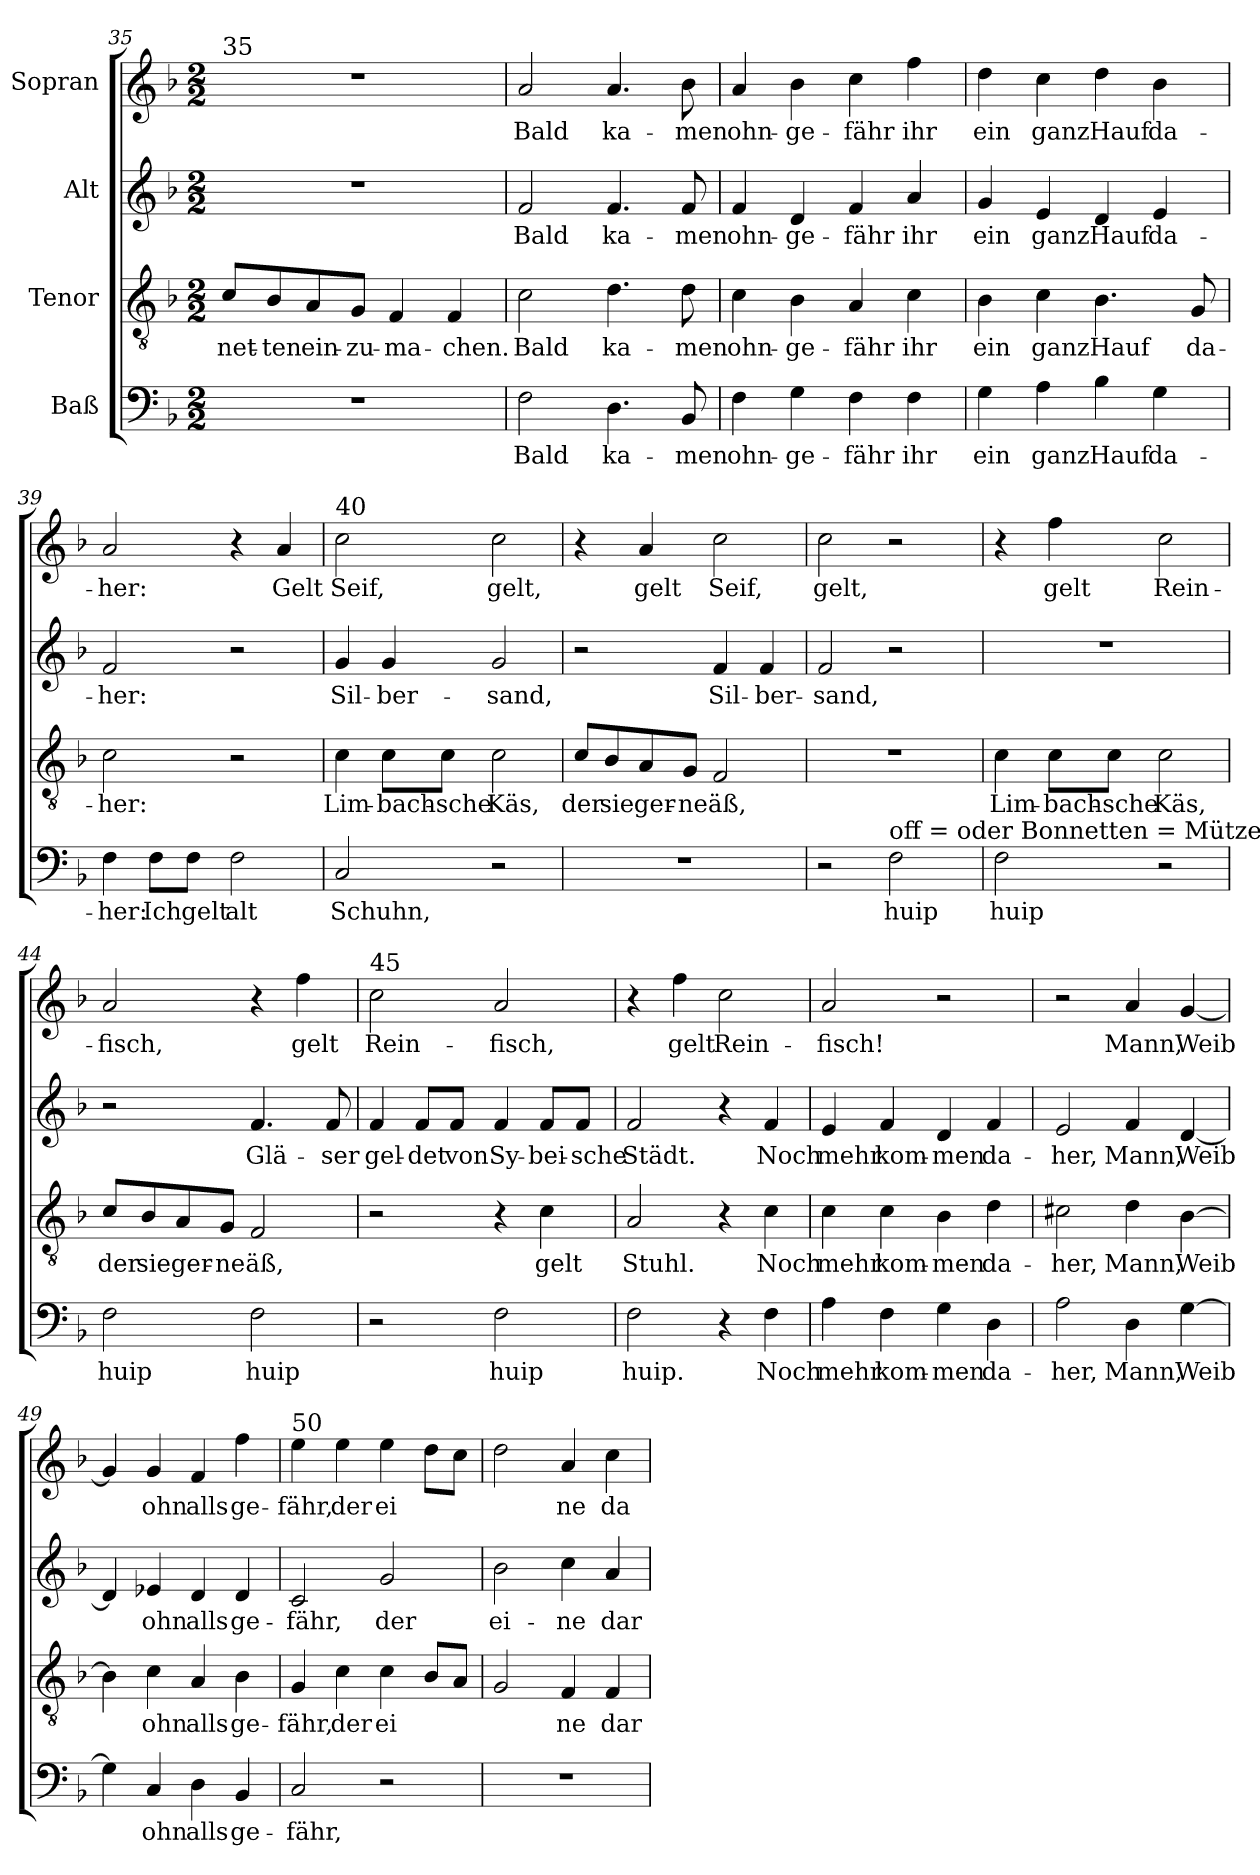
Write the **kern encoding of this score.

**kern	**text	**kern	**text	**kern	**text	**kern	**text
*part4	*part4	*part3	*part3	*part2	*part2	*part1	*part1
*staff4	*staff4	*staff3	*staff3	*staff2	*staff2	*staff1	*staff1
*I"Baß	*	*I"Tenor	*	*I"Alt	*	*I"Sopran	*
*clefF4	*	*clefGv2	*	*clefG2	*	*clefG2	*
*k[b-]	*	*k[b-]	*	*k[b-]	*	*k[b-]	*
*M2/2	*	*M2/2	*	*M2/2	*	*M2/2	*
=35	=35	=35	=35	=35	=35	=35	=35
!	!	!	!	!	!	!LO:TX:a:t=35	!
!	!	!	!LO:LY:b	!	!	!	!
1r	.	8c/L	net-	1r	.	1r	.
!	!	!	!LO:LY:b	!	!	!	!
.	.	8B-/	ten	.	.	.	.
!	!	!	!LO:LY:b	!	!	!	!
.	.	8A/	ein-	.	.	.	.
!	!	!	!LO:LY:b	!	!	!	!
.	.	8G/J	zu-	.	.	.	.
!	!	!	!LO:LY:b	!	!	!	!
.	.	4F/	ma-	.	.	.	.
!	!	!	!LO:LY:b	!	!	!	!
.	.	4F/	chen.	.	.	.	.
=36	=36	=36	=36	=36	=36	=36	=36
!	!LO:LY:b	!	!LO:LY:b	!	!LO:LY:b	!	!LO:LY:b
2F\	Bald	2c\	Bald	2f/	Bald	2a/	Bald
!	!LO:LY:b	!	!LO:LY:b	!	!LO:LY:b	!	!LO:LY:b
4.D\	ka-	4.d\	ka-	4.f/	ka-	4.a/	ka-
!	!LO:LY:b	!	!LO:LY:b	!	!LO:LY:b	!	!LO:LY:b
8BB-/	men	8d\	men	8f/	men	8b-\	men
!!LO:LB:g=z
=37	=37	=37	=37	=37	=37	=37	=37
!	!LO:LY:b	!	!LO:LY:b	!	!LO:LY:b	!	!LO:LY:b
4F\	ohn-	4c\	ohn-	4f/	ohn-	4a/	ohn-
!	!LO:LY:b	!	!LO:LY:b	!	!LO:LY:b	!	!LO:LY:b
4G\	ge-	4B-\	ge-	4d/	ge-	4b-\	ge-
!	!LO:LY:b	!	!LO:LY:b	!	!LO:LY:b	!	!LO:LY:b
4F\	fähr	4A/	fähr	4f/	fähr	4cc\	fähr
!	!LO:LY:b	!	!LO:LY:b	!	!LO:LY:b	!	!LO:LY:b
4F\	ihr	4c\	ihr	4a/	ihr	4ff\	ihr
=38	=38	=38	=38	=38	=38	=38	=38
!	!LO:LY:b	!	!LO:LY:b	!	!LO:LY:b	!	!LO:LY:b
4G\	ein	4B-\	ein	4g/	ein	4dd\	ein
!	!LO:LY:b	!	!LO:LY:b	!	!LO:LY:b	!	!LO:LY:b
4A\	ganz	4c\	ganz	4e/	ganz	4cc\	ganz
!	!LO:LY:b	!	!LO:LY:b	!	!LO:LY:b	!	!LO:LY:b
4B-\	Hauf	4.B-\	Hauf	4d/	Hauf	4dd\	Hauf
!	!LO:LY:b	!	!	!	!LO:LY:b	!	!LO:LY:b
4G\	da-	.	.	4e/	da-	4b-\	da-
!	!	!	!LO:LY:b	!	!	!	!
.	.	8G/	da-	.	.	.	.
=39	=39	=39	=39	=39	=39	=39	=39
!	!LO:LY:b	!	!LO:LY:b	!	!LO:LY:b	!	!LO:LY:b
4F\	her:	2c\	her:	2f/	her:	2a/	her:
!	!LO:LY:b	!	!	!	!	!	!
8F\L	Ich	.	.	.	.	.	.
!	!LO:LY:b	!	!	!	!	!	!
8F\J	gelt	.	.	.	.	.	.
!	!LO:LY:b	!	!	!	!	!	!
2F\	alt	2r	.	2r	.	4r	.
!	!	!	!	!	!	!	!LO:LY:b
.	.	.	.	.	.	4a/	Gelt
=40	=40	=40	=40	=40	=40	=40	=40
!	!	!	!	!	!	!LO:TX:a:t=40	!
!	!LO:LY:b	!	!LO:LY:b	!	!LO:LY:b	!	!LO:LY:b
2C/	Schuhn,	4c\	Lim-	4g/	Sil-	2cc\	Seif,
!	!	!	!LO:LY:b	!	!LO:LY:b	!	!
.	.	8c\L	bach-	4g/	ber-	.	.
!	!	!	!LO:LY:b	!	!	!	!
.	.	8c\J	sche	.	.	.	.
!	!	!	!LO:LY:b	!	!LO:LY:b	!	!LO:LY:b
2r	.	2c\	Käs,	2g/	sand,	2cc\	gelt,
=41	=41	=41	=41	=41	=41	=41	=41
!	!	!	!LO:LY:b	!	!	!	!
1r	.	8c/L	der	2r	.	4r	.
!	!	!	!LO:LY:b	!	!	!	!
.	.	8B-/	sie	.	.	.	.
!	!	!	!LO:LY:b	!	!	!	!LO:LY:b
.	.	8A/	ger-	.	.	4a/	gelt
!	!	!	!LO:LY:b	!	!	!	!
.	.	8G/J	ne	.	.	.	.
!	!	!	!LO:LY:b	!	!LO:LY:b	!	!LO:LY:b
.	.	2F/	äß,	4f/	Sil-	2cc\	Seif,
!	!	!	!	!	!LO:LY:b	!	!
.	.	.	.	4f/	ber-	.	.
!!LO:LB:g=z
=42	=42	=42	=42	=42	=42	=42	=42
!	!	!	!	!	!LO:LY:b	!	!LO:LY:b
2r	.	1r	.	2f/	sand,	2cc\	gelt,
!LO:TX:a:t=off = oder     Bonnetten = Mützen     gelten = kaufen	!	!	!	!	!	!	!
!	!LO:LY:b	!	!	!	!	!	!
2F\	huip	.	.	2r	.	2r	.
=43	=43	=43	=43	=43	=43	=43	=43
!	!LO:LY:b	!	!LO:LY:b	!	!	!	!
2F\	huip	4c\	Lim-	1r	.	4r	.
!	!	!	!LO:LY:b	!	!	!	!LO:LY:b
.	.	8c\L	bach-	.	.	4ff\	gelt
!	!	!	!LO:LY:b	!	!	!	!
.	.	8c\J	sche	.	.	.	.
!	!	!	!LO:LY:b	!	!	!	!LO:LY:b
2r	.	2c\	Käs,	.	.	2cc\	Rein-
=44	=44	=44	=44	=44	=44	=44	=44
!	!LO:LY:b	!	!LO:LY:b	!	!	!	!LO:LY:b
2F\	huip	8c/L	der	2r	.	2a/	fisch,
!	!	!	!LO:LY:b	!	!	!	!
.	.	8B-/	sie	.	.	.	.
!	!	!	!LO:LY:b	!	!	!	!
.	.	8A/	ger-	.	.	.	.
!	!	!	!LO:LY:b	!	!	!	!
.	.	8G/J	ne	.	.	.	.
!	!LO:LY:b	!	!LO:LY:b	!	!LO:LY:b	!	!
2F\	huip	2F/	äß,	4.f/	Glä-	4r	.
!	!	!	!	!	!	!	!LO:LY:b
.	.	.	.	.	.	4ff\	gelt
!	!	!	!	!	!LO:LY:b	!	!
.	.	.	.	8f/	ser	.	.
=45	=45	=45	=45	=45	=45	=45	=45
!	!	!	!	!	!	!LO:TX:a:t=45	!
!	!	!	!	!	!LO:LY:b	!	!LO:LY:b
2r	.	2r	.	4f/	gel-	2cc\	Rein-
!	!	!	!	!	!LO:LY:b	!	!
.	.	.	.	8f/L	det	.	.
!	!	!	!	!	!LO:LY:b	!	!
.	.	.	.	8f/J	von	.	.
!	!LO:LY:b	!	!	!	!LO:LY:b	!	!LO:LY:b
2F\	huip	4r	.	4f/	Sy-	2a/	fisch,
!	!	!	!LO:LY:b	!	!LO:LY:b	!	!
.	.	4c\	gelt	8f/L	bei-	.	.
!	!	!	!	!	!LO:LY:b	!	!
.	.	.	.	8f/J	sche	.	.
=46	=46	=46	=46	=46	=46	=46	=46
!	!LO:LY:b	!	!LO:LY:b	!	!LO:LY:b	!	!
2F\	huip.	2A/	Stuhl.	2f/	Städt.	4r	.
!	!	!	!	!	!	!	!LO:LY:b
.	.	.	.	.	.	4ff\	gelt
!	!	!	!	!	!	!	!LO:LY:b
4r	.	4r	.	4r	.	2cc\	Rein-
!	!LO:LY:b	!	!LO:LY:b	!	!LO:LY:b	!	!
4F\	Noch	4c\	Noch	4f/	Noch	.	.
!!LO:PB:g=z
=47	=47	=47	=47	=47	=47	=47	=47
!	!LO:LY:b	!	!LO:LY:b	!	!LO:LY:b	!	!LO:LY:b
4A\	mehr	4c\	mehr	4e/	mehr	2a/	fisch!
!	!LO:LY:b	!	!LO:LY:b	!	!LO:LY:b	!	!
4F\	kom-	4c\	kom-	4f/	kom-	.	.
!	!LO:LY:b	!	!LO:LY:b	!	!LO:LY:b	!	!
4G\	men	4B-\	men	4d/	men	2r	.
!	!LO:LY:b	!	!LO:LY:b	!	!LO:LY:b	!	!
4D\	da-	4d\	da-	4f/	da-	.	.
=48	=48	=48	=48	=48	=48	=48	=48
!	!LO:LY:b	!	!LO:LY:b	!	!LO:LY:b	!	!
2A\	her,	2c#X\	her,	2e/	her,	2r	.
!	!LO:LY:b	!	!LO:LY:b	!	!LO:LY:b	!	!LO:LY:b
4D\	Mann,	4d\	Mann,	4f/	Mann,	4a/	Mann,
!	!LO:LY:b	!	!LO:LY:b	!	!LO:LY:b	!	!LO:LY:b
[4G\	Weib	[4B-\	Weib	[4d/	Weib	[4g/	Weib
=49	=49	=49	=49	=49	=49	=49	=49
4G\]	.	4B-\]	.	4d/]	.	4g/]	.
!	!LO:LY:b	!	!LO:LY:b	!	!LO:LY:b	!	!LO:LY:b
4C/	ohn	4c\	ohn	4e-X/	ohn	4g/	ohn
!	!LO:LY:b	!	!LO:LY:b	!	!LO:LY:b	!	!LO:LY:b
4D\	alls	4A/	alls	4d/	alls	4f/	alls
!	!LO:LY:b	!	!LO:LY:b	!	!LO:LY:b	!	!LO:LY:b
4BB-/	ge-	4B-\	ge-	4d/	ge-	4ff\	ge-
=50	=50	=50	=50	=50	=50	=50	=50
!	!	!	!	!	!	!LO:TX:a:t=50	!
!	!LO:LY:b	!	!LO:LY:b	!	!LO:LY:b	!	!LO:LY:b
2C/	fähr,	4G/	fähr,	2c/	fähr,	4ee\	fähr,
!	!	!	!LO:LY:b	!	!	!	!LO:LY:b
.	.	4c\	der	.	.	4ee\	der
!	!	!	!LO:LY:b	!	!LO:LY:b	!	!LO:LY:b
2r	.	4c\	ei	2g/	der	4ee\	ei
.	.	8B-/L	.	.	.	8dd\L	.
.	.	8A/J	.	.	.	8cc\J	.
=51	=51	=51	=51	=51	=51	=51	=51
!	!	!	!LO:LY:b	!	!LO:LY:b	!	!LO:LY:b
1r	.	2G/	-	2b-\	ei-	2dd\	-
!	!	!	!LO:LY:b	!	!LO:LY:b	!	!LO:LY:b
.	.	4F/	ne	4cc\	ne	4a/	ne
!	!	!	!LO:LY:b	!	!LO:LY:b	!	!LO:LY:b
.	.	4F/	dar-	4a/	dar-	4cc\	da-
=	=	=	=	=	=	=	=
*-	*-	*-	*-	*-	*-	*-	*-
